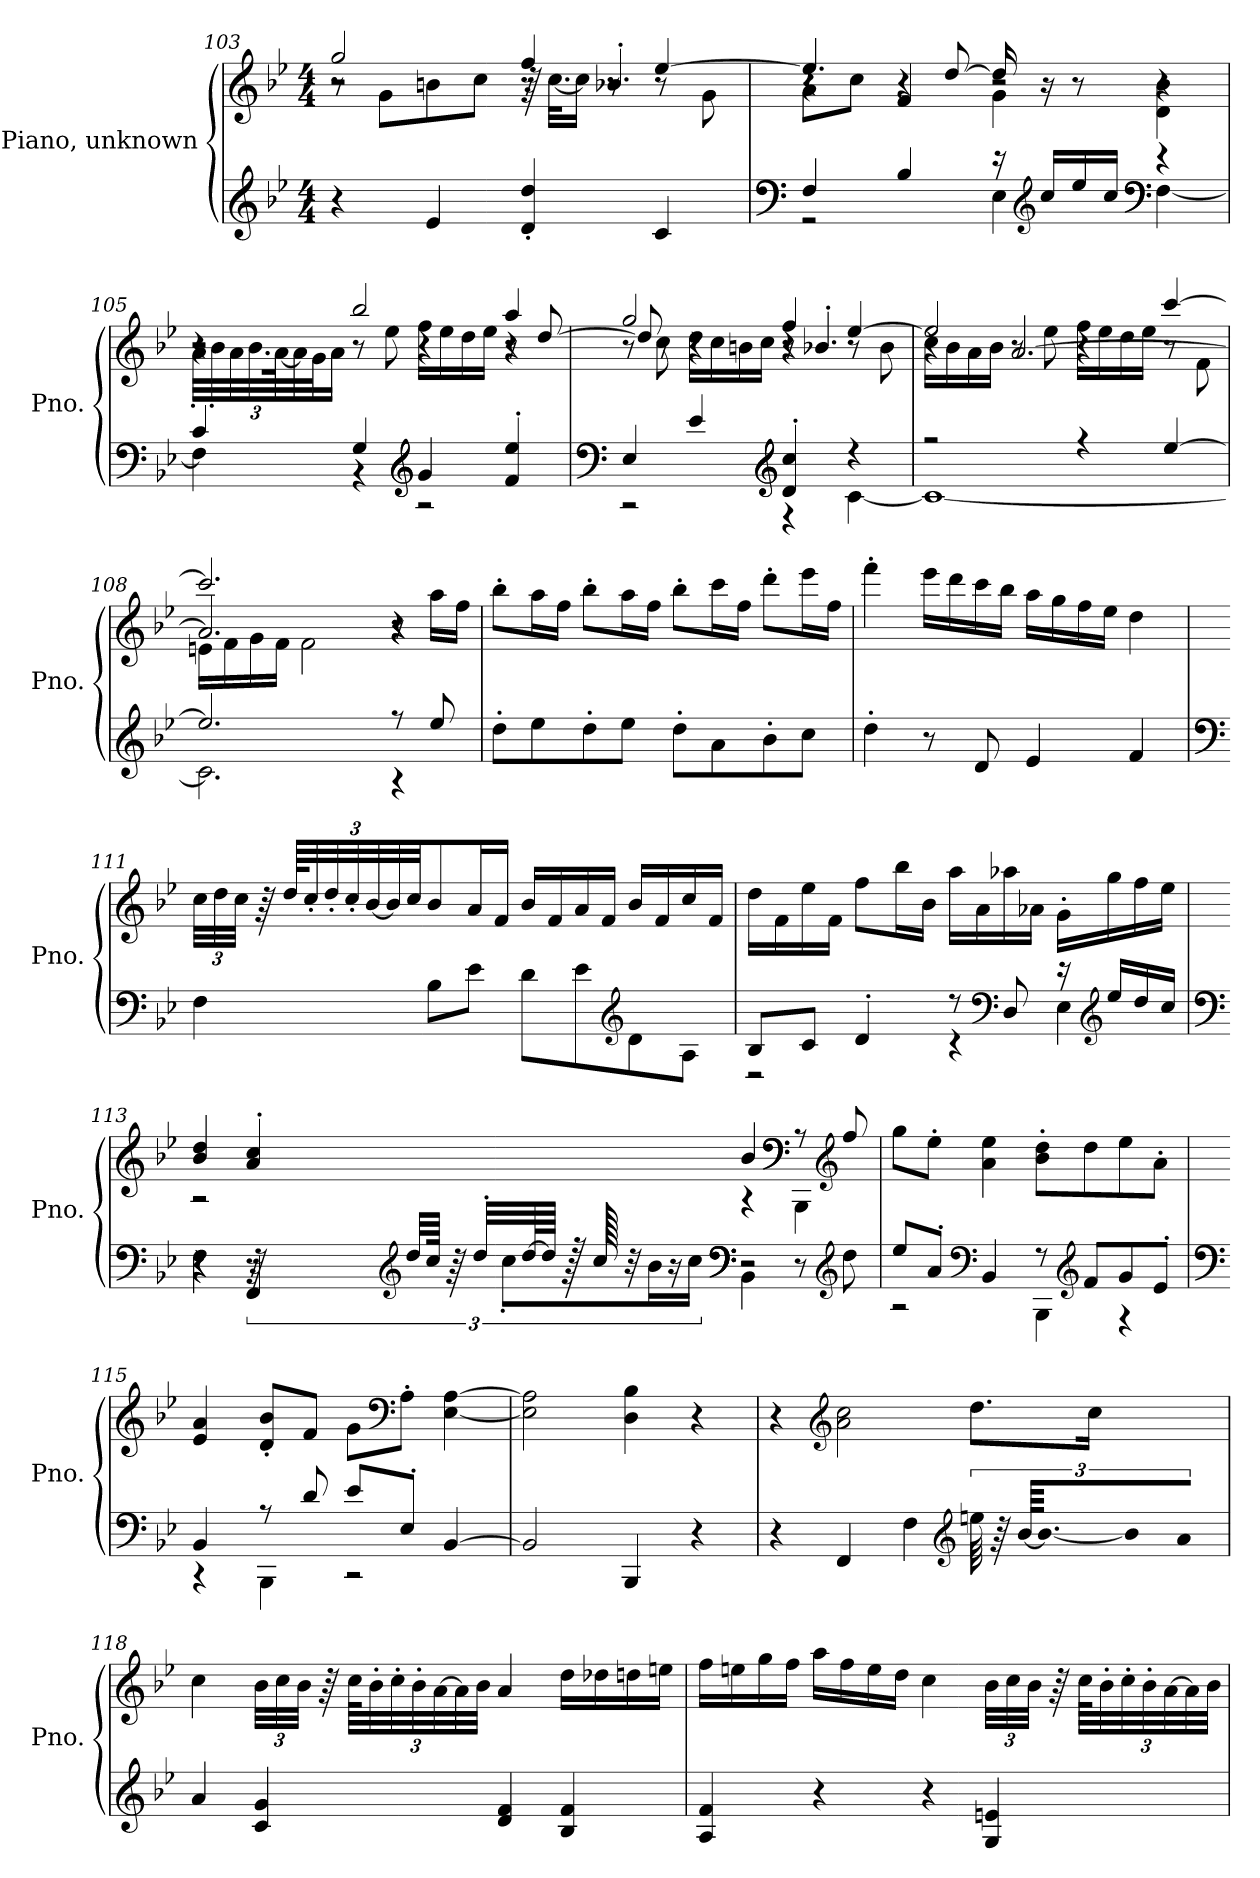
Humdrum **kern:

**kern	**kern
*part1	*part1
*staff2	*staff1
*I"Piano, unknown	*
*I'Pno.	*
*clefG2	*clefG2
*k[b-e-]	*k[b-e-]
*M4/4	*M4/4
=103	=103
*	*^
*	*	*^
4r	2gg/	8r	2r
.	.	8g\L	.
4e-/	.	8bn\	.
.	.	8cc\J	.
4d/' 4dd/'	4ff/	64r	8r
.	.	[32.cc\KLL	.
.	.	16cc\JJ]	.
.	.	8r	4.b-X'/
4c/	[4ee-/	8r	.
.	.	8g\	.
=104	=104	=104	=104
*clefF4	*	*	*
*^	*	*	*
4F/	2r	4.ee-/]	8a\L	4r
.	.	.	8cc\J	.
4B-/	.	.	4r	4f/
.	.	[8dd/	.	.
16r	4E-\	16dd/]	4g\	2r
*clefG2	*	*	*	*
16cc/LL	.	16r	.	.
16ee-/	.	8r	.	.
16cc/JJ	.	.	.	.
*clefF4	*	*	*	*
4r	[4F\	4r	4d\ 4b-\	.
!!LO:PB:g=z	!!	!!
=105	=105	=105	=105	=105
4c/	4F\]	4r	32a'\LLL	2r
.	.	.	32b-'\	.
*	*	*	*Xbrackettup	*
.	.	.	48a\	.
.	.	.	48.b-\	.
.	.	.	[96a\K	.
.	.	.	32a\]	.
.	.	.	32g\J	.
.	.	.	16a\JJ	.
4G/	4r	2bb-/	8r	.
.	.	.	8ee-\	.
*clefG2	*	*	*	*
4g/	2r	.	16ff\LL	4r
.	.	.	16ee-\	.
.	.	.	16dd\	.
.	.	.	16ee-\JJ	.
4f/' 4ee-/'	.	4aa/	4r	8r
.	.	.	.	[8dd/
=106	=106	=106	=106	=106
*clefF4	*	*	*	*
4E-/	2r	2gg/	8r	8dd/]
.	.	.	8cc\	8r
4e-/	.	.	16dd\LL	4r
.	.	.	16cc\	.
.	.	.	16bn\	.
.	.	.	16cc\JJ	.
*clefG2	*	*	*	*
4d/' 4cc/'	4r	4ff/	4r	8r
.	.	.	.	4.b-X'/
4r	[4c\	[4ee-/	8r	.
.	.	.	8b-\	.
!!LO:LB:g=z	!!	!!
=107	=107	=107	=107	=107
2r	1c_	2ee-/]	16cc\LL	4r
.	.	.	16b-\	.
.	.	.	16a\	.
.	.	.	16b-\JJ	.
.	.	.	8r	[2.a/
.	.	.	8ee-\	.
4r	.	4r	16ff\LL	.
.	.	.	16ee-\	.
.	.	.	16dd\	.
.	.	.	16ee-\JJ	.
[4ee-/	.	[4ccc/	8r	.
.	.	.	8f\	.
=108	=108	=108	=108	=108
2.ee-/]	2.c\]	2.ccc/]	16en\LL	2.a/]
.	.	.	16f\	.
.	.	.	16g\	.
.	.	.	16f\JJ	.
.	.	.	2f\	.
8r	4r	4r	8r	4r
8ee-/	.	.	16aa\LL	.
.	.	.	16ff\JJ	.
*v	*v	*	*	*
*	*v	*v	*v
=109	=109
8dd'\L	8bb-'\L
8ee-\	16aa\L
.	16ff\JJ
8dd'\	8bb-'\L
8ee-\J	16aa\L
.	16ff\JJ
8dd'\L	8bb-'\L
8a\	16ccc\L
.	16ff\JJ
8b-'\	8ddd'\L
8cc\J	16eee-\L
.	16ff\JJ
!!LO:LB:g=z
=110	=110
4dd'\	4fff'\
8r	16eee-\LL
.	16ddd\
8d/	16ccc\
.	16bb-\JJ
4e-/	16aa\LL
.	16gg\
.	16ff\
.	16ee-\JJ
4f/	4dd\
=111	=111
*clefF4	*
4F\	48cc\LLL
.	48dd\
.	48cc\JJJ
.	64r
.	64dd/KLLL
.	32cc'/
.	48dd'/
.	48cc'/
.	[48b-/
.	32b-/]
.	32cc/JJ
8B-\L	8b-/
8e-\J	16a/L
.	16f/JJ
8d\L	16b-/LL
.	16f/
8e-\	16a/
.	16f/JJ
*clefG2	*
8d\	16b-/LL
.	16f/
8A\J	16cc/
.	16f/JJ
!!LO:LB:g=z
=112	=112
*^	*
8B-/L	2r	16dd\LL
.	.	16f\
8c/J	.	16ee-\
.	.	16f\JJ
4d'/	.	8ff\L
.	.	16bb-\L
.	.	16b-\JJ
8r	4r	16aa\LL
.	.	16a\
*clefF4	*	*
8D/	.	16aa-X\
.	.	16a-X\JJ
16r	4E-\	16g'\LL
*clefG2	*	*
16ee-/LL	.	16gg\
16dd/	.	16ff\
16cc/JJ	.	16ee-\JJ
*v	*v	*
!!LO:LB:g=z
=113	=113
*clefF4	*
*^	*^
*	*^	*	*
4r	4F\	4r	4b-/ 4dd/	2r
64r	12r	4FF/	4a/' 4cc/'	.
*clefG2	*	*	*	*
32dd/LLL	.	.	.	.
64cc/JJJk	.	.	.	.
64r	.	.	.	.
32dd'/LLL	.	.	.	.
.	12cc'\L	.	.	.
[64dd/L	.	.	.	.
64dd/JJJJ]	.	.	.	.
128r	.	.	.	.
128cc/	.	.	.	.
32r	.	.	.	.
.	24b-\L	.	.	.
16r	.	.	.	.
.	24cc\JJ	.	.	.
*clefF4	*	*	*	*
2r	4BB-\	2r	4b-/	4r
*	*	*	*clefF4	*
.	8r	.	8r	4BBB-\
*clefG2	*	*	*clefG2	*
.	8dd\	.	8ff/	.
*	*v	*v	*	*
*	*	*v	*v
=114	=114	=114
8ee-/L	2r	8gg\L
8a'/J	.	8ee-'\J
*clefF4	*	*
4BB-/	.	4a\ 4ee-\
8r	4BBB-\	8b-\' 8dd\'L
*clefG2	*	*
8f/L	.	8dd\
8g/	4r	8ee-\
8e-'/J	.	8a'\J
!!LO:LB:g=z
=115	=115	=115
*clefF4	*	*
4BB-/	4r	4e-/ 4a/
8r	4BBB-\	8d/' 8b-/'L
8d/	.	8f/J
8e-/L	2r	8g\L
*	*	*clefF4
8E-'/J	.	8A'\J
[4BB-/	.	[4E-\ [4A\
*v	*v	*
=116	=116
2BB-/]	2E-\] 2A\]
4BBB-/	4D\ 4B-\
4r	4r
=117	=117
4r	4r
*	*clefG2
4FF/	2a\ 2cc\
4F\	.
*clefG2	*
96een\	8.dd\L
96r	.
[96b-/KKLL	.
16.b-/_	.
16b-/]	.
16a/JJ	16cc\Jk
!!LO:PB:g=z
=118	=118
4a/	4cc\
4c/ 4g/	48b-\LLL
.	48cc\
.	48b-\JJJ
.	64r
.	64cc\KLLL
.	32b-'\
.	48cc'\
.	48b-'\
.	[48a\
.	32a\]
.	32b-\JJJ
4d/ 4f/	4a/
4B-/ 4f/	16dd\LL
.	16dd-X\
.	16ddn\
.	16een\JJ
=119	=119
4A/ 4f/	16ff\LL
.	16een\
.	16gg\
.	16ff\JJ
4r	16aa\LL
.	16ff\
.	16ee\
.	16dd\JJ
4r	4cc\
4G/ 4en/	48b-\LLL
.	48cc\
.	48b-\JJJ
.	64r
.	64cc\KLLL
.	32b-'\
.	48cc'\
.	48b-'\
.	[48a\
.	32a\]
.	32b-\JJJ
=	=
*-	*-
